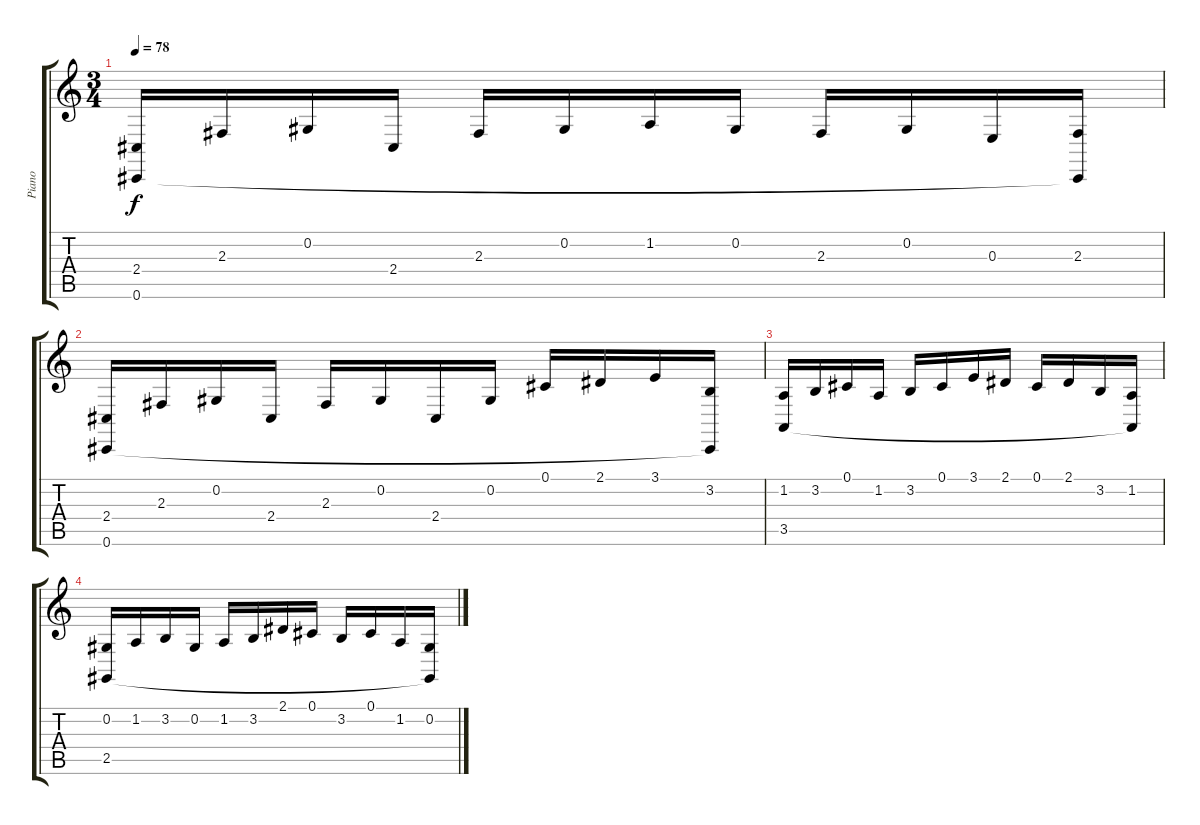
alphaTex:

\track ("Piano" "Piano") {instrument acousticgrandpiano}
\staff {score tabs}
\tuning (Db4 Ab3 E3 B2 Gb2 Db2) {hide}
\ts (3 4)
\tempo 78
\clef g2
\ks c
(2.4 0.6).16{dy f} 2.3.16 0.2.16 2.4.16 2.3.16 0.2.16 1.2.16 0.2.16 2.3.16 0.2.16 0.3.16 (2.3 0.6{t}).16 |
(2.4 0.6).16 2.3.16 0.2.16 2.4.16 2.3.16 0.2.16 2.4.16 0.2.16 0.1.16 2.1.16 3.1.16 (3.2 0.6{t}).16 |
(1.2 3.5).16 3.2.16 0.1.16 1.2.16 3.2.16 0.1.16 3.1.16 2.1.16 0.1.16 2.1.16 3.2.16 (1.2 3.5{t}).16 |
(0.2 2.5).16 1.2.16 3.2.16 0.2.16 1.2.16 3.2.16 2.1.16 0.1.16 3.2.16 0.1.16 1.2.16 (0.2 2.5{t}).16
